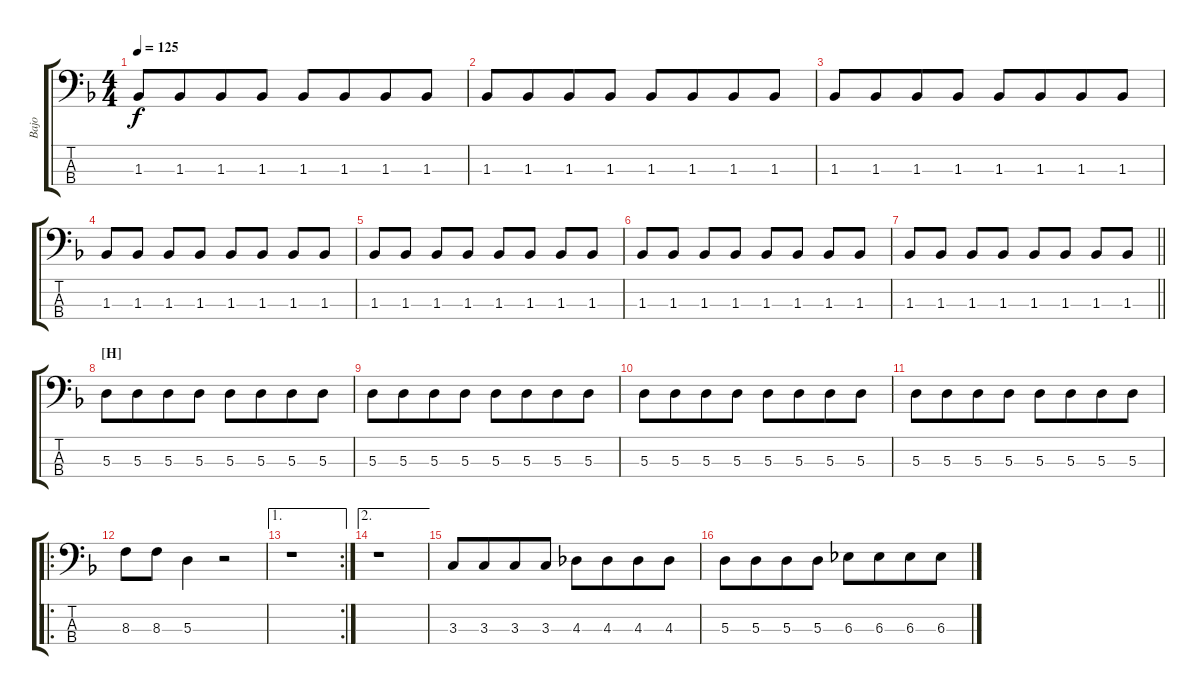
\track ("Bajo" "Bajo") {instrument electricbassfinger}
\staff {score tabs}
\tuning (G2 D2 A1 E1) {hide}
\ts (4 4)
\tempo 125
\clef f4
\ks f
1.3.8{dy f} 1.3.8{beam merge} 1.3.8 1.3.8 1.3.8 1.3.8{beam merge} 1.3.8 1.3.8 |
1.3.8 1.3.8{beam merge} 1.3.8 1.3.8 1.3.8 1.3.8{beam merge} 1.3.8 1.3.8 |
1.3.8 1.3.8{beam merge} 1.3.8 1.3.8 1.3.8 1.3.8{beam merge} 1.3.8 1.3.8 |
1.3.8 1.3.8 1.3.8 1.3.8 1.3.8 1.3.8 1.3.8 1.3.8 |
1.3.8 1.3.8 1.3.8 1.3.8 1.3.8 1.3.8 1.3.8 1.3.8 |
1.3.8 1.3.8 1.3.8 1.3.8 1.3.8 1.3.8 1.3.8 1.3.8 |
\barLineRight lightlight
1.3.8 1.3.8 1.3.8 1.3.8 1.3.8 1.3.8 1.3.8 1.3.8 |
\section ("" "[H]")
5.3.8 5.3.8{beam merge} 5.3.8 5.3.8 5.3.8 5.3.8{beam merge} 5.3.8 5.3.8 |
5.3.8 5.3.8{beam merge} 5.3.8 5.3.8 5.3.8 5.3.8{beam merge} 5.3.8 5.3.8 |
5.3.8 5.3.8{beam merge} 5.3.8 5.3.8 5.3.8 5.3.8{beam merge} 5.3.8 5.3.8 |
5.3.8 5.3.8{beam merge} 5.3.8 5.3.8 5.3.8 5.3.8{beam merge} 5.3.8 5.3.8 |
\ro
8.3.8 8.3.8 5.3.4 r.2 |
\ae 1
\rc 2
r.1 |
\ae 2
r.1 |
3.3.8 3.3.8{beam merge} 3.3.8 3.3.8 4.3.8 4.3.8{beam merge} 4.3.8 4.3.8 |
5.3.8 5.3.8{beam merge} 5.3.8 5.3.8 6.3.8 6.3.8{beam merge} 6.3.8 6.3.8
